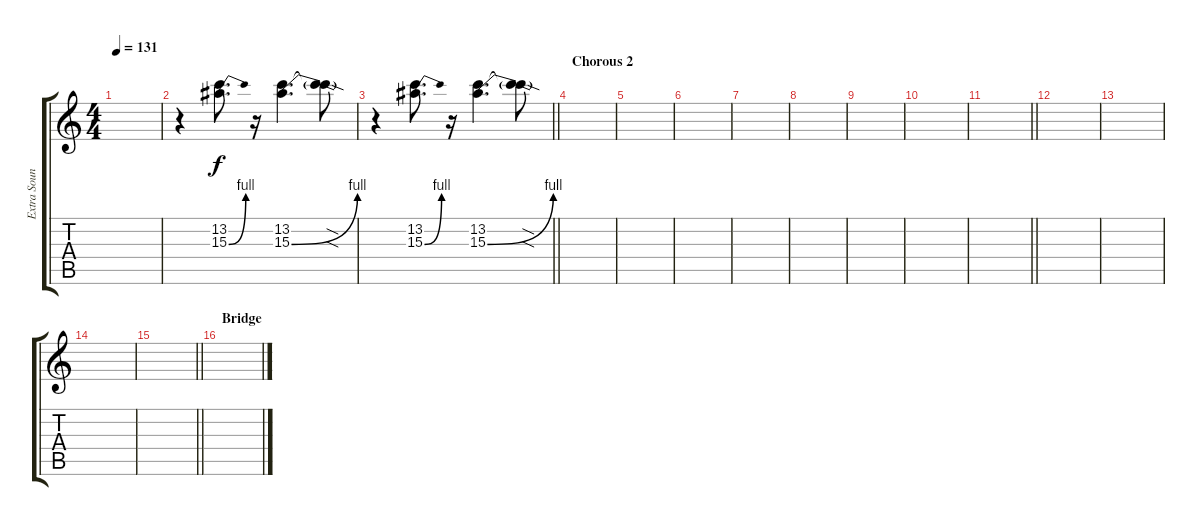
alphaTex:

\track ("Extra Sounds" "Extra Soun") {instrument distortionguitar}
\staff {score tabs}
\tuning (E4 B3 G3 D3 A2 D2) {hide}
\ts (4 4)
\tempo 131
\clef g2
\ks c
|
r.4{volume 8} (13.2 15.3{be (bend 0 0 60 4)}).8{d} r.16 (13.2 15.3{be (bend 0 0 60 4)}).4{d} (13.2{sod t} 15.3{sod t}).8 |
\barLineRight lightlight
r.4 (13.2 15.3{be (bend 0 0 60 4)}).8{d} r.16 (13.2 15.3{be (bend 0 0 60 4)}).4{d} (13.2{sod t} 15.3{sod t}).8 |
\section ("" "Chorous 2")
|
|
|
|
|
|
|
\barLineRight lightlight
|
\section ("" "")
|
|
|
\barLineRight lightlight
|
\section ("" "Bridge")
